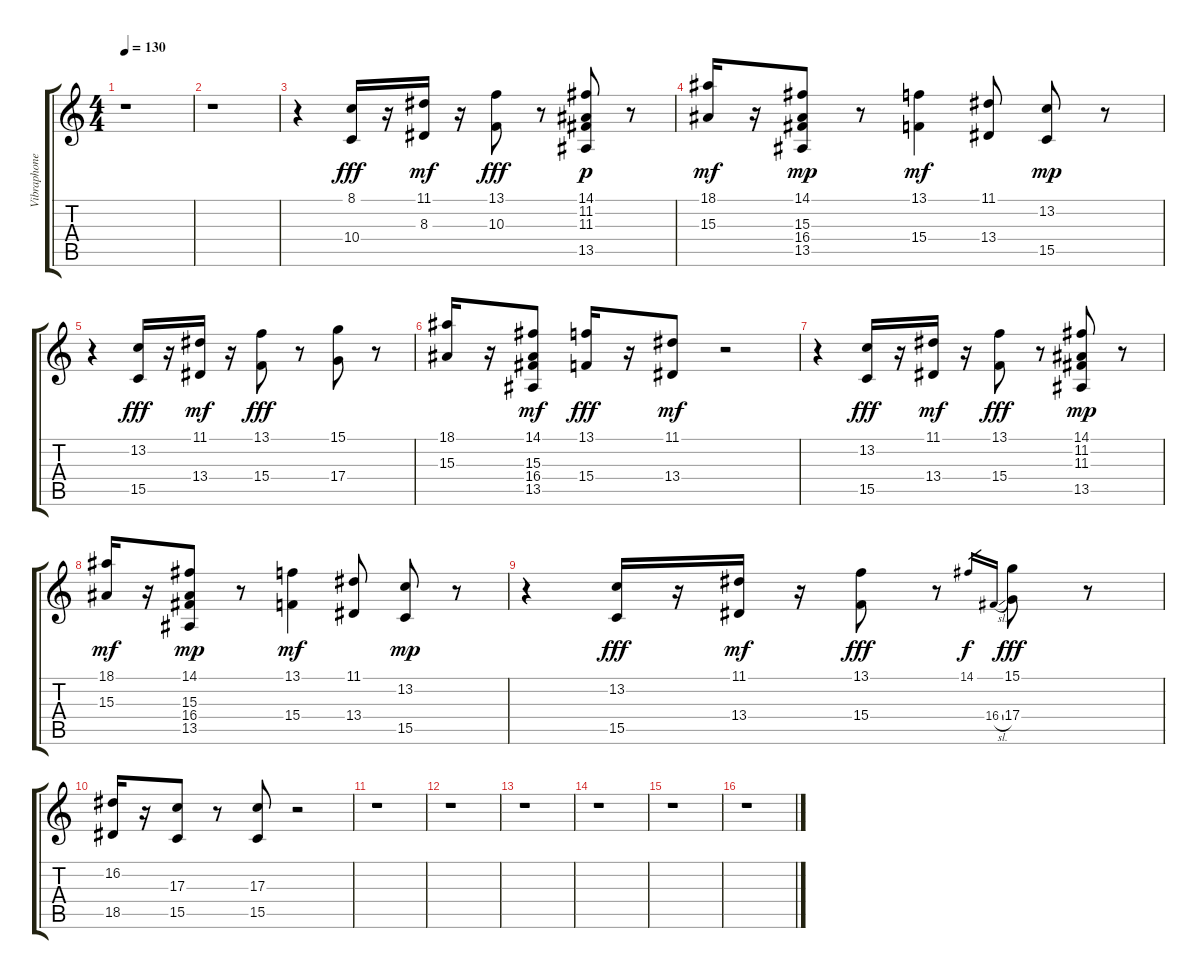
\track ("Vibraphone" "Vibraphone") {instrument vibraphone}
\staff {score tabs}
\tuning (E4 B3 G3 D3 A2 E2) {hide}
\ts (4 4)
\tempo 130
\clef g2
\ks c
r.1{dy fff instrument vibraphone} |
r.1 |
r.4 (8.1 10.4).16 r.16 (11.1 8.3).16{dy mf} r.16 (13.1 10.3).8{dy fff} r.8 (14.1 11.2 11.3 13.5).8{dy p} r.8 |
(18.1 15.3).16{dy mf} r.16 (14.1 15.3 16.4 13.5).8{dy mp} r.8 (13.1 15.4).4{dy mf} (11.1 13.4).8 (13.2 15.5).8{dy mp} r.8 |
r.4 (13.2 15.5).16{dy fff} r.16 (11.1 13.4).16{dy mf} r.16 (13.1 15.4).8{dy fff} r.8 (15.1 17.4).8 r.8 |
(18.1 15.3).16 r.16 (14.1 15.3 16.4 13.5).8{dy mf} (13.1 15.4).16{dy fff} r.16 (11.1 13.4).8{dy mf} r.2 |
r.4 (13.2 15.5).16{dy fff} r.16 (11.1 13.4).16{dy mf} r.16 (13.1 15.4).8{dy fff} r.8 (14.1 11.2 11.3 13.5).8{dy mp} r.8 |
(18.1 15.3).16{dy mf} r.16 (14.1 15.3 16.4 13.5).8{dy mp} r.8 (13.1 15.4).4{dy mf} (11.1 13.4).8 (13.2 15.5).8{dy mp} r.8 |
r.4 (13.2 15.5).16{dy fff} r.16 (11.1 13.4).16{dy mf} r.16 (13.1 15.4).8{dy fff} r.8 14.1.16{gr dy f} 16.4{sl}.16{gr} (15.1 17.4).8{dy fff} r.8 |
(16.2 18.5).16 r.16 (17.3 15.5).8 r.8 (17.3 15.5).8 r.2 |
r.1 |
r.1 |
r.1 |
r.1 |
r.1 |
r.1
